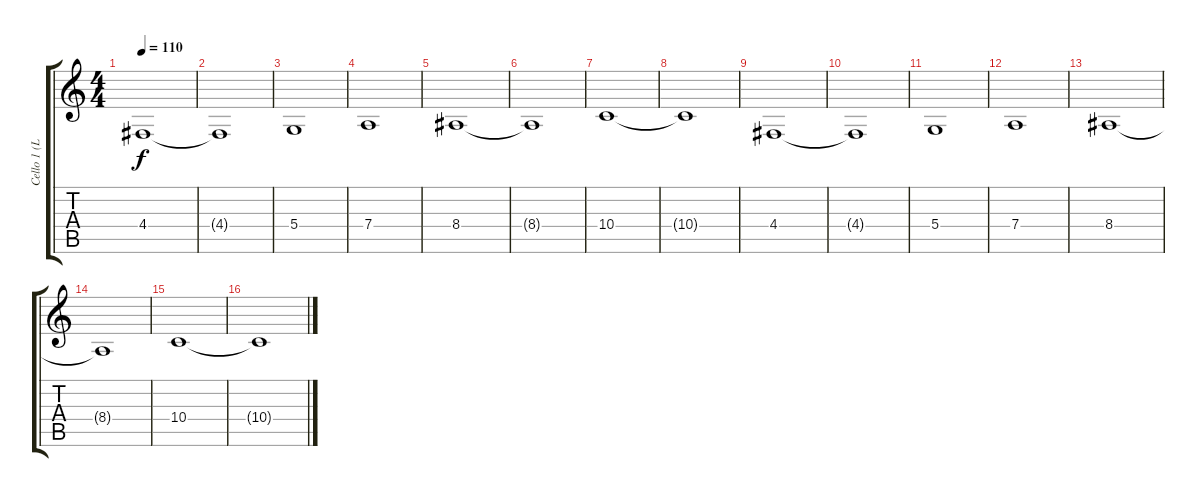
\track ("Cello 1 (Lead guitar)" "Cello 1 (L") {instrument stringensemble1}
\staff {score tabs}
\tuning (E4 B3 G3 D3 A2 D2) {hide}
\ts (4 4)
\tempo 110
\clef g2
\ks c
4.4.1{dy f} |
4.4{t}.1 |
5.4.1 |
7.4.1 |
8.4.1 |
8.4{t}.1 |
10.4.1 |
10.4{t}.1 |
4.4.1 |
4.4{t}.1 |
5.4.1 |
7.4.1 |
8.4.1 |
8.4{t}.1 |
10.4.1 |
10.4{t}.1
